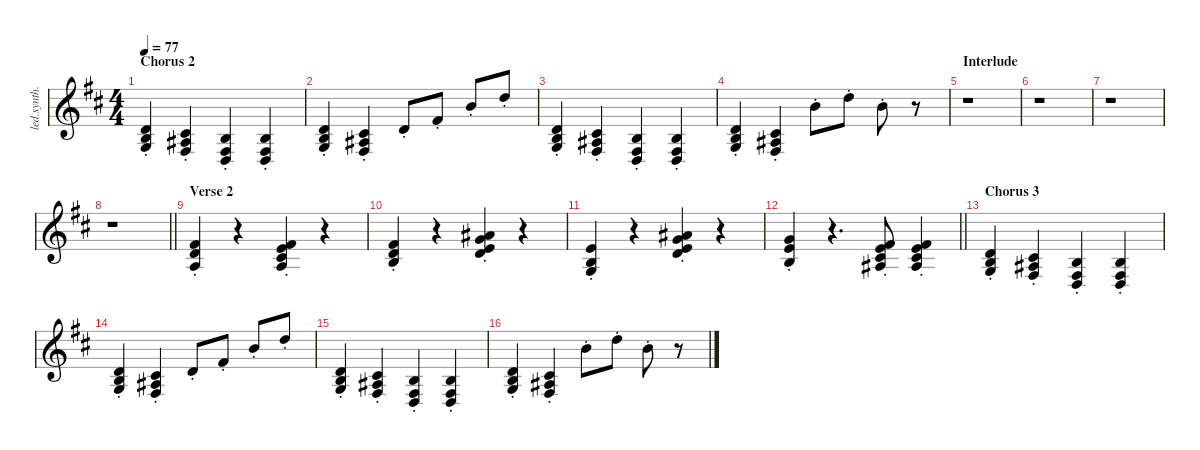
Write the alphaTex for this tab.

\defaultSystemsLayout 4
\hideDynamics
\bracketExtendMode nobrackets
\otherSystemsTrackNameOrientation horizontal
\track ("Lead Synthesizer" "led.synth.") {defaultSystemsLayout 8 instrument lead7fifths}
\staff {score}
\tuning (E4 B3 G3 D3 A2 E2)
\ts (4 4)
\section ("" "Chorus 2")
\tempo 77
\clef g2
\ks bminor
(5.4{st acc forcenatural} 7.3{st acc forcenatural} 0.2{st acc forcenatural}).4{dy mf beam Up} (4.4{st acc #} 3.3{st acc #} 2.2{st acc #}).4{beam Up} (0.2{st acc forcenatural} 4.4{st acc #} 5.5{st acc forcenatural}).4{beam Up} (5.5{st acc forcenatural} 4.4{st acc #} 0.2{st acc forcenatural}).4{beam Up} |
(0.2{st acc forcenatural} 7.3{st acc forcenatural} 5.4{st acc forcenatural}).4{beam Up} (4.4{st acc #} 3.3{st acc #} 2.2{st acc #}).4{beam Up} 3.2{st acc forcenatural}.8{beam Up} 2.1{st acc #}.8{beam Up} 7.1{st acc forcenatural}.8{beam Up} 10.1{st acc forcenatural}.8{beam Up} |
(0.2{st acc forcenatural} 7.3{st acc forcenatural} 5.4{st acc forcenatural}).4{beam Up} (4.4{st acc #} 3.3{st acc #} 2.2{st acc #}).4{beam Up} (0.2{st acc forcenatural} 5.5{st acc forcenatural} 4.4{st acc #}).4{beam Up} (0.2{st acc forcenatural} 4.4{st acc #} 5.5{st acc forcenatural}).4{beam Up} |
(5.4{st acc forcenatural} 7.3{st acc forcenatural} 0.2{st acc forcenatural}).4{beam Up} (2.2{st acc #} 3.3{st acc #} 4.4{st acc #}).4{beam Up} 7.1{st acc forcenatural}.8{beam Down} 10.1{st acc forcenatural}.8{beam Down} 7.1{st acc forcenatural}.8{beam Down} r.8{beam Down} |
\section ("" "Interlude")
r.1{beam Down} |
r.1{beam Down} |
r.1{beam Down} |
\barLineRight lightlight
r.1{beam Down} |
\section ("" "Verse 2")
(2.1{st acc #} 3.2{st acc forcenatural} 2.3{st acc forcenatural}).4{beam Up} r.4{beam Up} (7.2{st acc #} 7.4{st acc forcenatural} 6.3{st acc #} 0.1{st acc forcenatural}).4{beam Up} r.4{beam Up} |
(2.1{st acc #} 3.2{st acc forcenatural} 4.3{st acc forcenatural}).4{beam Up} r.4{beam Up} (0.1{st acc forcenatural} 12.3{st acc forcenatural} 11.2{st acc #} 12.4{st acc forcenatural}).4{beam Up} r.4{beam Up} |
(0.1{st acc forcenatural} 0.2{st acc forcenatural} 0.3{st acc forcenatural}).4{beam Up} r.4{beam Up} (12.4{st acc forcenatural} 12.3{st acc forcenatural} 11.2{st acc #} 0.1{st acc forcenatural}).4{beam Up} r.4{beam Up} |
\barLineRight lightlight
(5.2{st acc forcenatural} 3.1{st acc forcenatural} 4.3{st acc forcenatural}).4{beam Up} r.4{d beam Up} (7.2{st acc #} 8.4{st acc #} 6.3{st acc #} 0.1{st acc forcenatural}).8{beam Up} (8.4{st acc #} 6.3{st acc #} 7.2{st acc #} 0.1{st acc forcenatural}).4{beam Up} |
\section ("" "Chorus 3")
(5.4{st acc forcenatural} 7.3{st acc forcenatural} 0.2{st acc forcenatural}).4{beam Up} (4.4{st acc #} 3.3{st acc #} 2.2{st acc #}).4{beam Up} (0.2{st acc forcenatural} 4.4{st acc #} 5.5{st acc forcenatural}).4{beam Up} (5.5{st acc forcenatural} 4.4{st acc #} 0.2{st acc forcenatural}).4{beam Up} |
(0.2{st acc forcenatural} 7.3{st acc forcenatural} 5.4{st acc forcenatural}).4{beam Up} (4.4{st acc #} 3.3{st acc #} 2.2{st acc #}).4{beam Up} 3.2{st acc forcenatural}.8{beam Up} 2.1{st acc #}.8{beam Up} 7.1{st acc forcenatural}.8{beam Up} 10.1{st acc forcenatural}.8{beam Up} |
(0.2{st acc forcenatural} 7.3{st acc forcenatural} 5.4{st acc forcenatural}).4{beam Up} (4.4{st acc #} 3.3{st acc #} 2.2{st acc #}).4{beam Up} (0.2{st acc forcenatural} 5.5{st acc forcenatural} 4.4{st acc #}).4{beam Up} (0.2{st acc forcenatural} 4.4{st acc #} 5.5{st acc forcenatural}).4{beam Up} |
(5.4{st acc forcenatural} 7.3{st acc forcenatural} 0.2{st acc forcenatural}).4{beam Up} (2.2{st acc #} 3.3{st acc #} 4.4{st acc #}).4{beam Up} 7.1{st acc forcenatural}.8{beam Down} 10.1{st acc forcenatural}.8{beam Down} 7.1{st acc forcenatural}.8{beam Down} r.8{beam Down}
